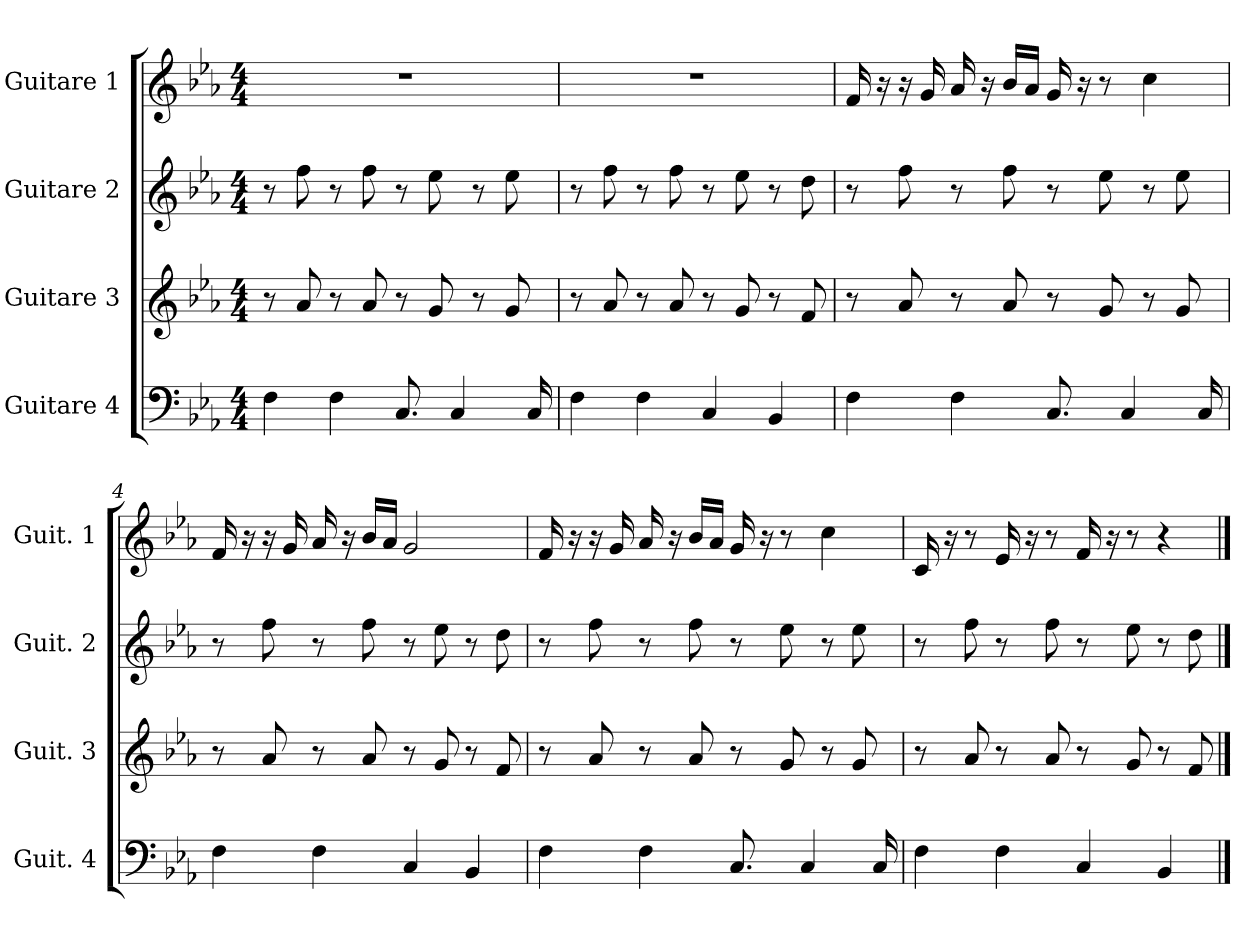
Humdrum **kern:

**kern	**kern	**kern	**kern
*part4	*part3	*part2	*part1
*staff4	*staff3	*staff2	*staff1
*I"Guitare 4	*I"Guitare 3	*I"Guitare 2	*I"Guitare 1
*I'Guit. 4	*I'Guit. 3	*I'Guit. 2	*I'Guit. 1
*clefF4	*clefG2	*clefG2	*clefG2
*ITrd7c12	*ITrd7c12	*ITrd7c12	*ITrd7c12
*k[b-e-a-]	*k[b-e-a-]	*k[b-e-a-]	*k[b-e-a-]
*M4/4	*M4/4	*M4/4	*M4/4
*MM60	*MM60	*MM60	*MM60
=1	=1	=1	=1
4FF\	8r	8r	1r
.	8A-/	8f\	.
4FF\	8r	8r	.
.	8A-/	8f\	.
8.CC/	8r	8r	.
.	8G/	8e-\	.
4CC/	.	.	.
.	8r	8r	.
.	8G/	8e-\	.
16CC/	.	.	.
=2	=2	=2	=2
4FF\	8r	8r	1r
.	8A-/	8f\	.
4FF\	8r	8r	.
.	8A-/	8f\	.
4CC/	8r	8r	.
.	8G/	8e-\	.
4BBB-/	8r	8r	.
.	8F/	8d\	.
=3	=3	=3	=3
4FF\	8r	8r	16F/
.	.	.	16r
.	8A-/	8f\	16r
.	.	.	16G/
4FF\	8r	8r	16A-/
.	.	.	16r
.	8A-/	8f\	16B-/LL
.	.	.	16A-/JJ
8.CC/	8r	8r	16G/
.	.	.	16r
.	8G/	8e-\	8r
4CC/	.	.	.
.	8r	8r	4c\
.	8G/	8e-\	.
16CC/	.	.	.
=4	=4	=4	=4
4FF\	8r	8r	16F/
.	.	.	16r
.	8A-/	8f\	16r
.	.	.	16G/
4FF\	8r	8r	16A-/
.	.	.	16r
.	8A-/	8f\	16B-/LL
.	.	.	16A-/JJ
4CC/	8r	8r	2G/
.	8G/	8e-\	.
4BBB-/	8r	8r	.
.	8F/	8d\	.
=5	=5	=5	=5
4FF\	8r	8r	16F/
.	.	.	16r
.	8A-/	8f\	16r
.	.	.	16G/
4FF\	8r	8r	16A-/
.	.	.	16r
.	8A-/	8f\	16B-/LL
.	.	.	16A-/JJ
8.CC/	8r	8r	16G/
.	.	.	16r
.	8G/	8e-\	8r
4CC/	.	.	.
.	8r	8r	4c\
.	8G/	8e-\	.
16CC/	.	.	.
=6	=6	=6	=6
4FF\	8r	8r	16C/
.	.	.	16r
.	8A-/	8f\	8r
4FF\	8r	8r	16E-/
.	.	.	16r
.	8A-/	8f\	8r
4CC/	8r	8r	16F/
.	.	.	16r
.	8G/	8e-\	8r
4BBB-/	8r	8r	4r
.	8F/	8d\	.
==	==	==	==
*-	*-	*-	*-
